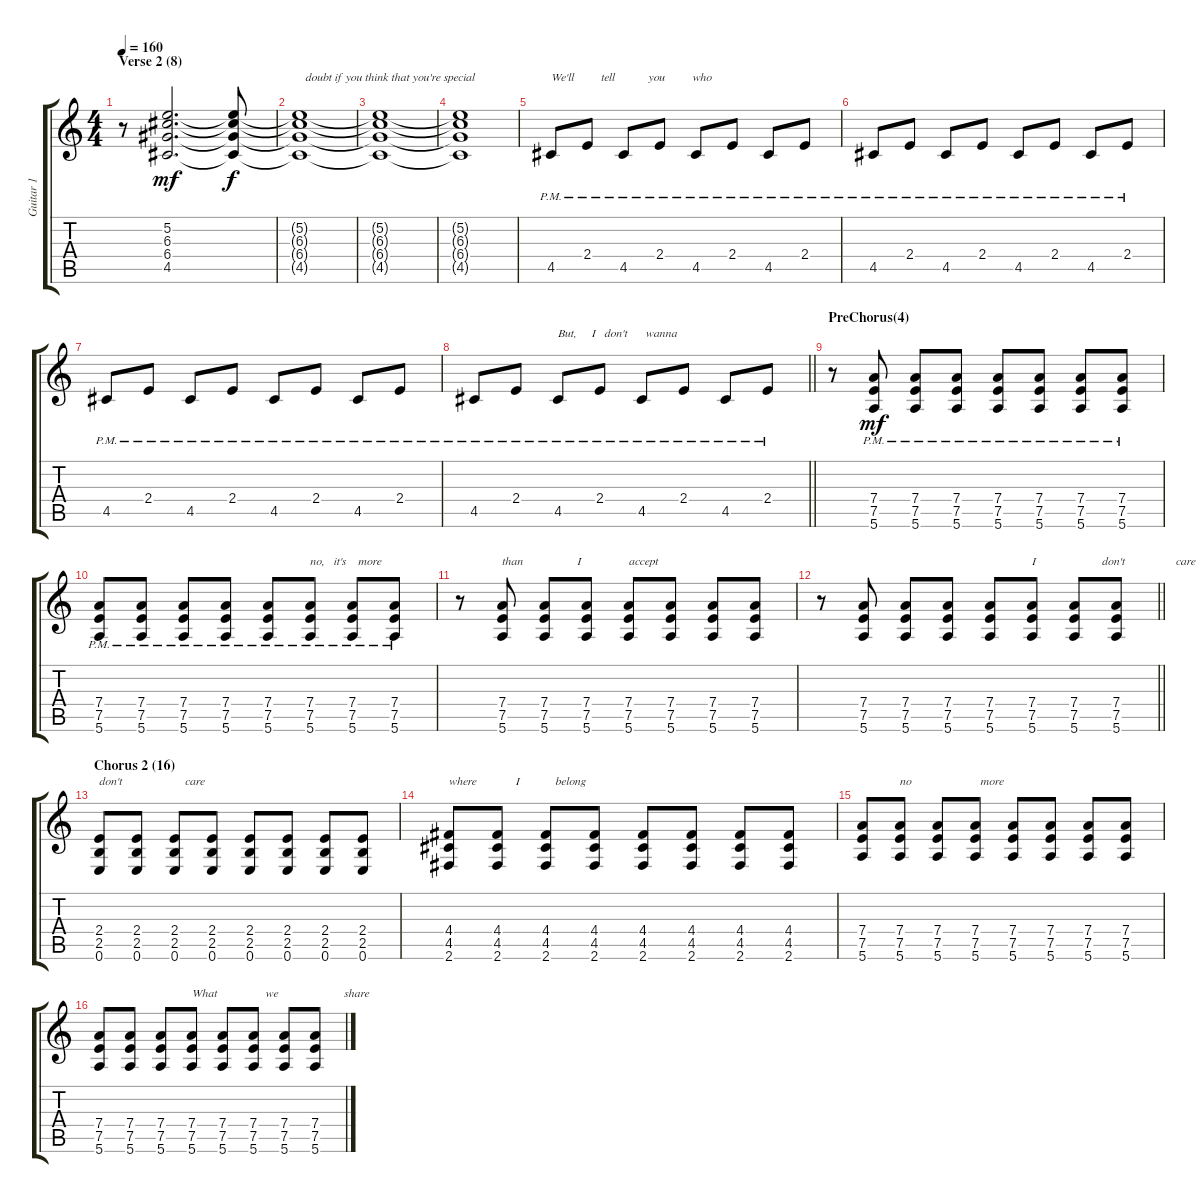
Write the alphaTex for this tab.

\track ("Guitar 1" "Guitar 1") {instrument distortionguitar}
\staff {score tabs}
\tuning (E4 B3 G3 D3 A2 E2) {hide}
\ts (4 4)
\section ("" "Verse 2 (8)")
\tempo 160
\clef g2
\ks c
r.8{dy mf} (5.2 6.3 6.4 4.5).2{d} (5.2{t} 6.3{t} 6.4{t} 4.5{t}).8{dy f} |
(5.2{t} 6.3{t} 6.4{t} 4.5{t}).1{txt "  doubt if you think that you're special"} |
(5.2{t} 6.3{t} 6.4{t} 4.5{t}).1 |
(5.2{t} 6.3{t} 6.4{t} 4.5{t}).1 |
4.5{pm}.8{txt "We'll         tell           you         who      "} 2.4{pm}.8 4.5{pm}.8 2.4{pm}.8 4.5{pm}.8 2.4{pm}.8 4.5{pm}.8 2.4{pm}.8 |
4.5{pm}.8 2.4{pm}.8 4.5{pm}.8 2.4{pm}.8 4.5{pm}.8 2.4{pm}.8 4.5{pm}.8 2.4{pm}.8 |
4.5{pm}.8 2.4{pm}.8 4.5{pm}.8 2.4{pm}.8 4.5{pm}.8 2.4{pm}.8 4.5{pm}.8 2.4{pm}.8 |
\barLineRight lightlight
4.5{pm}.8{volume 14} 2.4{pm}.8 4.5{pm}.8{txt "But,     I   don't      wanna "} 2.4{pm}.8 4.5{pm}.8 2.4{pm}.8 4.5{pm}.8 2.4{pm}.8 |
\section ("" "PreChorus(4)")
r.8 (7.4{pm} 7.5{pm} 5.6{pm}).8{dy mf} (7.4{pm} 7.5{pm} 5.6{pm}).8 (7.4{pm} 7.5{pm} 5.6{pm}).8 (7.4{pm} 7.5{pm} 5.6{pm}).8 (7.4{pm} 7.5{pm} 5.6{pm}).8 (7.4{pm} 7.5{pm} 5.6{pm}).8 (7.4{pm} 7.5{pm} 5.6{pm}).8 |
(7.4{pm} 7.5{pm} 5.6{pm}).8 (7.4{pm} 7.5{pm} 5.6{pm}).8 (7.4{pm} 7.5{pm} 5.6{pm}).8 (7.4{pm} 7.5{pm} 5.6{pm}).8 (7.4{pm} 7.5{pm} 5.6{pm}).8 (7.4{pm} 7.5{pm} 5.6{pm}).8{txt "no,   it's    more "} (7.4{pm} 7.5{pm} 5.6{pm}).8 (7.4{pm} 7.5{pm} 5.6{pm}).8 |
r.8 (7.4 7.5 5.6).8{txt "than                  I                accept " volume 11} (7.4 7.5 5.6).8 (7.4 7.5 5.6).8 (7.4 7.5 5.6).8 (7.4 7.5 5.6).8 (7.4 7.5 5.6).8 (7.4 7.5 5.6).8 |
\barLineRight lightlight
r.8 (7.4 7.5 5.6).8{volume 11} (7.4 7.5 5.6).8 (7.4 7.5 5.6).8 (7.4 7.5 5.6).8 (7.4 7.5 5.6).8{txt "I                      don't                 care "} (7.4 7.5 5.6).8 (7.4 7.5 5.6).8 |
\section ("" "Chorus 2 (16)")
(2.4 2.5 0.6).8{txt "don't                     care "} (2.4 2.5 0.6).8 (2.4 2.5 0.6).8 (2.4 2.5 0.6).8 (2.4 2.5 0.6).8 (2.4 2.5 0.6).8 (2.4 2.5 0.6).8 (2.4 2.5 0.6).8 |
(4.4 4.5 2.6).8{txt "where             I            belong "} (4.4 4.5 2.6).8 (4.4 4.5 2.6).8 (4.4 4.5 2.6).8 (4.4 4.5 2.6).8 (4.4 4.5 2.6).8 (4.4 4.5 2.6).8 (4.4 4.5 2.6).8 |
(7.4 7.5 5.6).8 (7.4 7.5 5.6).8{txt "no                       more"} (7.4 7.5 5.6).8 (7.4 7.5 5.6).8 (7.4 7.5 5.6).8 (7.4 7.5 5.6).8 (7.4 7.5 5.6).8 (7.4 7.5 5.6).8 |
(7.4 7.5 5.6).8 (7.4 7.5 5.6).8 (7.4 7.5 5.6).8 (7.4 7.5 5.6).8{txt "What                we                      share "} (7.4 7.5 5.6).8 (7.4 7.5 5.6).8 (7.4 7.5 5.6).8 (7.4 7.5 5.6).8
